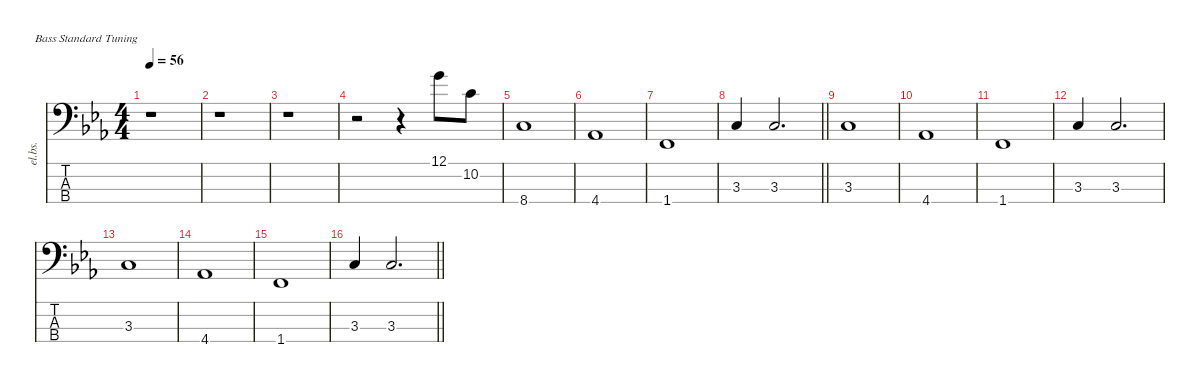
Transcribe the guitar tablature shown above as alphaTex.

\defaultSystemsLayout 4
\hideDynamics
\bracketExtendMode nobrackets
\otherSystemsTrackNameOrientation horizontal
\track ("Bass" "el.bs.") {mute instrument electricbassfinger}
\staff {score tabs}
\tuning (G2 D2 A1 E1)
\ts (4 4)
\beaming (8 2 2 2 2)
\tempo 56
\clef f4
\ks cminor
r.1{dy f instrument electricbassfinger} |
r.1 |
r.1 |
r.2 r.4 12.1{acc forcenatural}.8 10.2{acc forcenatural}.8 |
8.4{acc forcenatural}.1 |
4.4{acc b}.1 |
1.4{acc forcenatural}.1 |
\barLineRight lightlight
3.3{acc forcenatural}.4 3.3{acc forcenatural}.2{d} |
3.3{acc forcenatural}.1 |
4.4{acc b}.1 |
1.4{acc forcenatural}.1 |
3.3{acc forcenatural}.4 3.3{acc forcenatural}.2{d} |
3.3{acc forcenatural}.1 |
4.4{acc b}.1 |
1.4{acc forcenatural}.1 |
\barLineRight lightlight
3.3{acc forcenatural}.4 3.3{acc forcenatural}.2{d}
